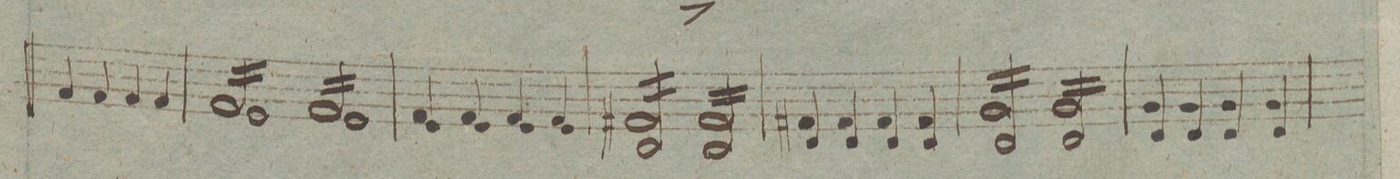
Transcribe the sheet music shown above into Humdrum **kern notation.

**kern	**dynam
*I"Viola	*
*clefC3	*
*k[]	*
*met(c|)	*
*M2/2	*
4G/	.
4G/	.
4G/	.
4G/	.
=71	=71
16G/LL 16F/	.
16G/ 16F/	.
16G/ 16F/	.
16G/ 16F/	.
16G/ 16F/	.
16G/ 16F/	.
16G/ 16F/	.
16G/JJ 16F/	.
16G/LL 16F/	.
16G/ 16F/	.
16G/ 16F/	.
16G/ 16F/	.
16G/ 16F/	.
16G/ 16F/	.
16G/ 16F/	.
16G/JJ 16F/	.
=72	=72
4G/ 4F/	.
4G/ 4F/	.
4G/ 4F/	.
4G/ 4F/	.
=73	=73
16G#X/LL 16E/	.
16G#/ 16E/	.
16G#/ 16E/	.
16G#/ 16E/	.
16G#/ 16E/	.
16G#/ 16E/	.
16G#/ 16E/	.
16G#/JJ 16E/	.
16G#/LL 16E/	.
16G#/ 16E/	.
16G#/ 16E/	.
16G#/ 16E/	.
16G#/ 16E/	.
16G#/ 16E/	.
16G#/ 16E/	.
16G#/JJ 16E/	.
=74	=74
4G#X/ 4E/	.
4G#/ 4E/	.
4G#/ 4E/	.
4G#/ 4E/	.
=75	=75
16A/LL 16E/	.
16A/ 16E/	.
16A/ 16E/	.
16A/ 16E/	.
16A/ 16E/	.
16A/ 16E/	.
16A/ 16E/	.
16A/JJ 16E/	.
16A/LL 16E/	.
16A/ 16E/	.
16A/ 16E/	.
16A/ 16E/	.
16A/ 16E/	.
16A/ 16E/	.
16A/ 16E/	.
16A/JJ 16E/	.
=76	=76
4A/ 4E/	.
4A/ 4E/	.
4A/ 4E/	.
4A/ 4E/	.
=77	=77
*-	*-
